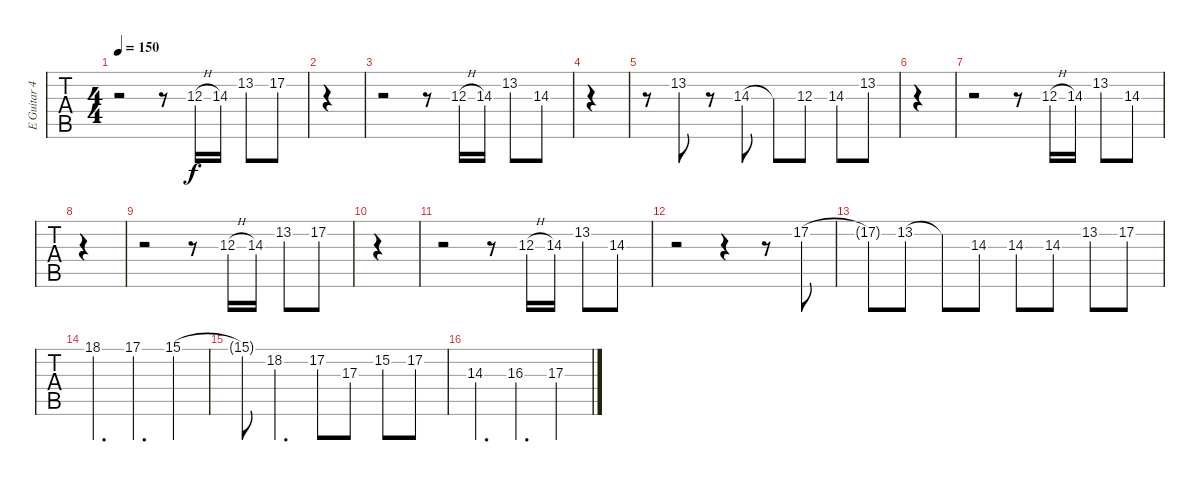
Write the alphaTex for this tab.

\track ("E Guitar 4" "E Guitar 4") {instrument overdrivenguitar}
\staff {tabs}
\tuning (E4 B3 G3 D3 A2 E2) {hide}
\ts (4 4)
\tempo 150
\clef g2
\ks c
r.2{dy f} r.8 12.3{h}.16 14.3.16 13.2.8 17.2.8 |
|
r.2 r.8 12.3{h}.16 14.3.16 13.2.8 14.3.8 |
|
r.8 13.2.8 r.8 14.3.8 14.3{t}.8 12.3.8 14.3.8 13.2.8 |
|
r.2 r.8 12.3{h}.16 14.3.16 13.2.8 14.3.8 |
|
r.2 r.8 12.3{h}.16 14.3.16 13.2.8 17.2.8 |
|
r.2 r.8 12.3{h}.16 14.3.16 13.2.8 14.3.8 |
r.2 r.4 r.8 17.2.8 |
17.2{t}.8 13.2.8 13.2{t}.8 14.3.8 14.3.8 14.3.8 13.2.8 17.2.8 |
18.1.4{d} 17.1.4{d} 15.1.4 |
15.1{t}.8 18.2.4{d} 17.2.8 17.3.8 15.2.8 17.2.8 |
14.3.4{d} 16.3.4{d} 17.3.4
